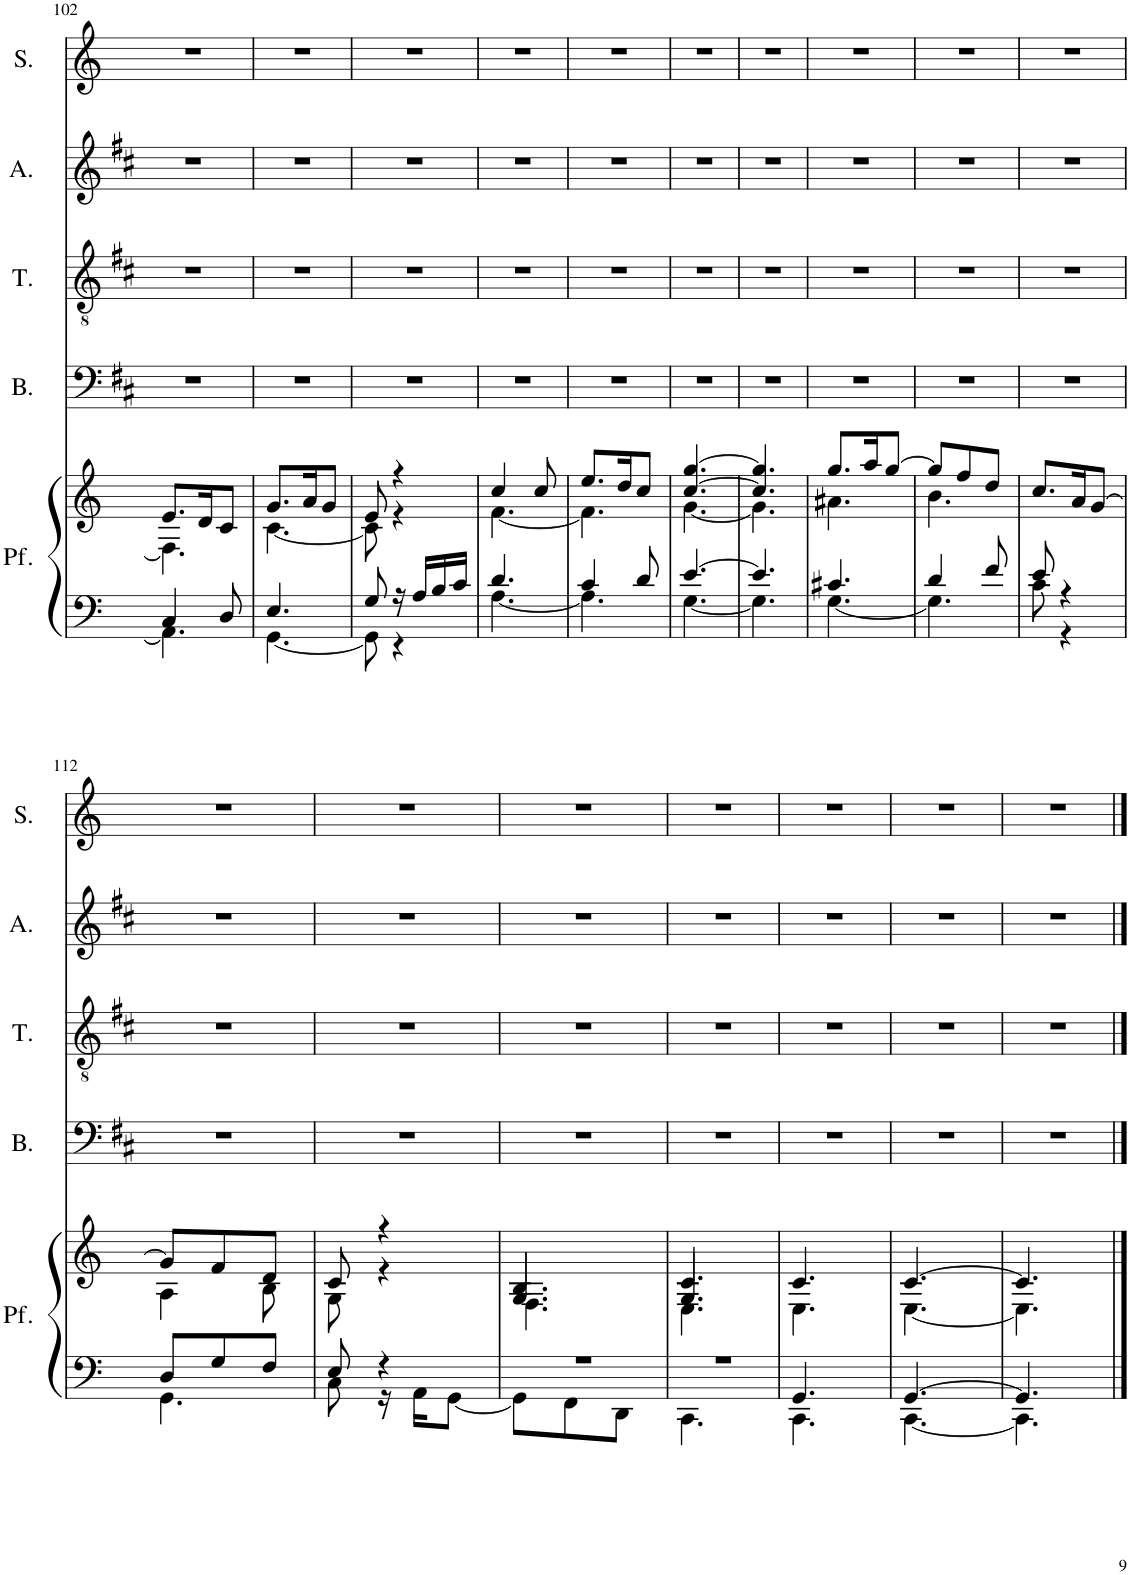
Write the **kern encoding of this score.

**kern	**kern	**kern	**kern	**kern	**kern
*part5	*part5	*part4	*part3	*part2	*part1
*staff6	*staff5	*staff4	*staff3	*staff2	*staff1
*I"Piano	*	*I"Basso	*I"Tenore	*I"Contralto	*I"Soprano
*	*	*I'B.	*I'T.	*	*I'S.
!!LO:PB:g=z
*clefF4	*clefG2	*clefF4	*clefGv2	*clefG2	*clefG2
*k[]	*k[]	*k[f#c#]	*k[f#c#]	*k[f#c#]	*k[]
*M3/8	*M3/8	*M3/8	*M3/8	*M3/8	*M3/8
=102	=102	=102	=102	=102	=102
*^	*^	*	*	*	*
4C/	4.AA-\]	8.e/L	4.F#\]	4.r	4.r	4.r	4.r
.	.	16d/K	.	.	.	.	.
8D/	.	8c/J	.	.	.	.	.
=103	=103	=103	=103	=103	=103	=103	=103
4.E/	[4.GG\	8.g/L	[4.c\	4.r	4.r	4.r	4.r
.	.	16a/K	.	.	.	.	.
.	.	8g/J	.	.	.	.	.
=104	=104	=104	=104	=104	=104	=104	=104
8G/	8GG\]	8e/	8c\]	4.r	4.r	4.r	4.r
16r	4r	4r	4r	.	.	.	.
16A/LL	.	.	.	.	.	.	.
16B/	.	.	.	.	.	.	.
16c/JJ	.	.	.	.	.	.	.
=105	=105	=105	=105	=105	=105	=105	=105
4.d/	[4.A\	4cc/	[4.f\	4.r	4.r	4.r	4.r
.	.	8cc/	.	.	.	.	.
=106	=106	=106	=106	=106	=106	=106	=106
4c/	4.A\]	8.ee/L	4.f\]	4.r	4.r	4.r	4.r
.	.	16dd/K	.	.	.	.	.
8d/	.	8cc/J	.	.	.	.	.
=107	=107	=107	=107	=107	=107	=107	=107
*	*	*	*^	*	*	*	*
[4.e/	[4.G\	[4.gg/	[4.g\	[4.cc/	4.r	4.r	4.r	4.r
=108	=108	=108	=108	=108	=108	=108	=108	=108
4.e/]	4.G\]	4.gg/]	4.g\]	4.cc/]	4.r	4.r	4.r	4.r
*	*	*	*v	*v	*	*	*	*
=109	=109	=109	=109	=109	=109	=109	=109
4.c#X/	[4.G\	8.gg/L	4.a#X\	4.r	4.r	4.r	4.r
.	.	16aa/K	.	.	.	.	.
.	.	[8gg/J	.	.	.	.	.
=110	=110	=110	=110	=110	=110	=110	=110
4d/	4.G\]	8gg/L]	4.b\	4.r	4.r	4.r	4.r
.	.	8ff/	.	.	.	.	.
8f/	.	8dd/J	.	.	.	.	.
*	*	*v	*v	*	*	*	*
=111	=111	=111	=111	=111	=111	=111
8e/	8c\	8.cc/L	4.r	4.r	4.r	4.r
4r	4r	.	.	.	.	.
.	.	16a/K	.	.	.	.
.	.	[8g/J	.	.	.	.
!!LO:LB:g=z
=112	=112	=112	=112	=112	=112	=112
*	*	*^	*	*	*	*
8D/L	4.GG\	8g/L]	4A\	4.r	4.r	4.r	4.r
8G/	.	8f/	.	.	.	.	.
8F/J	.	8d/J	8B\	.	.	.	.
=113	=113	=113	=113	=113	=113	=113	=113
8E/	8C\	8c/	8G\	4.r	4.r	4.r	4.r
4r	16r	4r	4r	.	.	.	.
.	16AA\KL	.	.	.	.	.	.
.	[8GG\J	.	.	.	.	.	.
=114	=114	=114	=114	=114	=114	=114	=114
*	*	*	*^	*	*	*	*
4.r	8GG\L]	4.B/	4.F\	4.G/	4.r	4.r	4.r	4.r
.	8FF\	.	.	.	.	.	.	.
.	8DD\J	.	.	.	.	.	.	.
=115	=115	=115	=115	=115	=115	=115	=115	=115
4.r	4.CC\	4.c/	4.E\	4.G/	4.r	4.r	4.r	4.r
*	*	*	*v	*v	*	*	*	*
=116	=116	=116	=116	=116	=116	=116	=116
4.GG/	4.CC\	4.c/	4.E\	4.r	4.r	4.r	4.r
=117	=117	=117	=117	=117	=117	=117	=117
[4.GG/	[4.CC\	[4.c/	[4.E\	4.r	4.r	4.r	4.r
=118	=118	=118	=118	=118	=118	=118	=118
4.GG/]	4.CC\]	4.c/]	4.E\]	4.r	4.r	4.r	4.r
*v	*v	*	*	*	*	*	*
*	*v	*v	*	*	*	*
==	==	==	==	==	==
*-	*-	*-	*-	*-	*-
